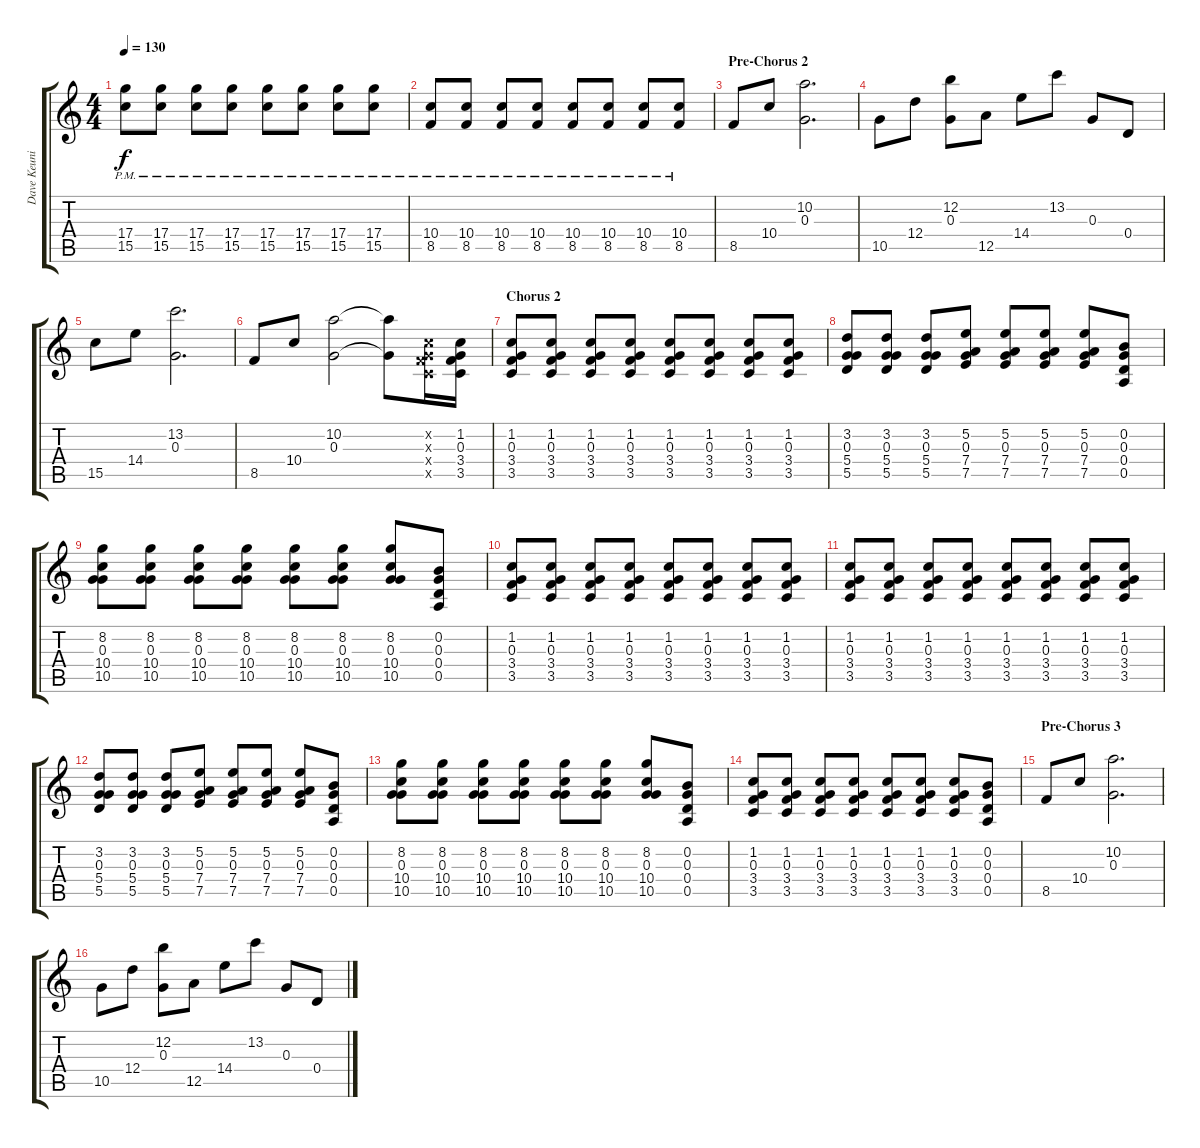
\track ("Dave Keuning (Lead)" "Dave Keuni") {instrument overdrivenguitar}
\staff {score tabs}
\tuning (E4 B3 G3 D3 A2 E2) {hide}
\ts (4 4)
\tempo 130
\clef g2
\ks c
(17.4{pm} 15.5{pm}).8{dy f} (17.4{pm} 15.5{pm}).8 (17.4{pm} 15.5{pm}).8 (17.4{pm} 15.5{pm}).8 (17.4{pm} 15.5{pm}).8 (17.4{pm} 15.5{pm}).8 (17.4{pm} 15.5{pm}).8 (17.4{pm} 15.5{pm}).8 |
(10.4{pm} 8.5{pm}).8 (10.4{pm} 8.5{pm}).8 (10.4{pm} 8.5{pm}).8 (10.4{pm} 8.5{pm}).8 (10.4{pm} 8.5{pm}).8 (10.4{pm} 8.5{pm}).8 (10.4{pm} 8.5{pm}).8 (10.4{pm} 8.5{pm}).8 |
\section ("" "Pre-Chorus 2")
8.5.8 10.4.8 (10.2 0.3).2{d} |
10.5.8 12.4.8 (12.2 0.3).8 12.5.8 14.4.8 13.2.8 0.3.8 0.4.8 |
15.5.8 14.4.8 (13.2 0.3).2{d} |
8.5.8 10.4.8 (10.2 0.3).2 (10.2{t} 0.3{t}).8 (1.2{x} 0.3{x} 3.4{x} 3.5{x}).16 (1.2 0.3 3.4 3.5).16 |
\section ("" "Chorus 2")
(1.2 0.3 3.4 3.5).8 (1.2 0.3 3.4 3.5).8 (1.2 0.3 3.4 3.5).8 (1.2 0.3 3.4 3.5).8 (1.2 0.3 3.4 3.5).8 (1.2 0.3 3.4 3.5).8 (1.2 0.3 3.4 3.5).8 (1.2 0.3 3.4 3.5).8 |
(3.2 0.3 5.4 5.5).8 (3.2 0.3 5.4 5.5).8 (3.2 0.3 5.4 5.5).8 (5.2 0.3 7.4 7.5).8 (5.2 0.3 7.4 7.5).8 (5.2 0.3 7.4 7.5).8 (5.2 0.3 7.4 7.5).8 (0.2 0.3 0.4 0.5).8 |
(8.2 0.3 10.4 10.5).8 (8.2 0.3 10.4 10.5).8 (8.2 0.3 10.4 10.5).8 (8.2 0.3 10.4 10.5).8 (8.2 0.3 10.4 10.5).8 (8.2 0.3 10.4 10.5).8 (8.2 0.3 10.4 10.5).8 (0.2 0.3 0.4 0.5).8 |
(1.2 0.3 3.4 3.5).8 (1.2 0.3 3.4 3.5).8 (1.2 0.3 3.4 3.5).8 (1.2 0.3 3.4 3.5).8 (1.2 0.3 3.4 3.5).8 (1.2 0.3 3.4 3.5).8 (1.2 0.3 3.4 3.5).8 (1.2 0.3 3.4 3.5).8 |
(1.2 0.3 3.4 3.5).8 (1.2 0.3 3.4 3.5).8 (1.2 0.3 3.4 3.5).8 (1.2 0.3 3.4 3.5).8 (1.2 0.3 3.4 3.5).8 (1.2 0.3 3.4 3.5).8 (1.2 0.3 3.4 3.5).8 (1.2 0.3 3.4 3.5).8 |
(3.2 0.3 5.4 5.5).8 (3.2 0.3 5.4 5.5).8 (3.2 0.3 5.4 5.5).8 (5.2 0.3 7.4 7.5).8 (5.2 0.3 7.4 7.5).8 (5.2 0.3 7.4 7.5).8 (5.2 0.3 7.4 7.5).8 (0.2 0.3 0.4 0.5).8 |
(8.2 0.3 10.4 10.5).8 (8.2 0.3 10.4 10.5).8 (8.2 0.3 10.4 10.5).8 (8.2 0.3 10.4 10.5).8 (8.2 0.3 10.4 10.5).8 (8.2 0.3 10.4 10.5).8 (8.2 0.3 10.4 10.5).8 (0.2 0.3 0.4 0.5).8 |
(1.2 0.3 3.4 3.5).8 (1.2 0.3 3.4 3.5).8 (1.2 0.3 3.4 3.5).8 (1.2 0.3 3.4 3.5).8 (1.2 0.3 3.4 3.5).8 (1.2 0.3 3.4 3.5).8 (1.2 0.3 3.4 3.5).8 (0.2 0.3 0.4 0.5).8 |
\section ("" "Pre-Chorus 3")
8.5.8 10.4.8 (10.2 0.3).2{d} |
10.5.8 12.4.8 (12.2 0.3).8 12.5.8 14.4.8 13.2.8 0.3.8 0.4.8
